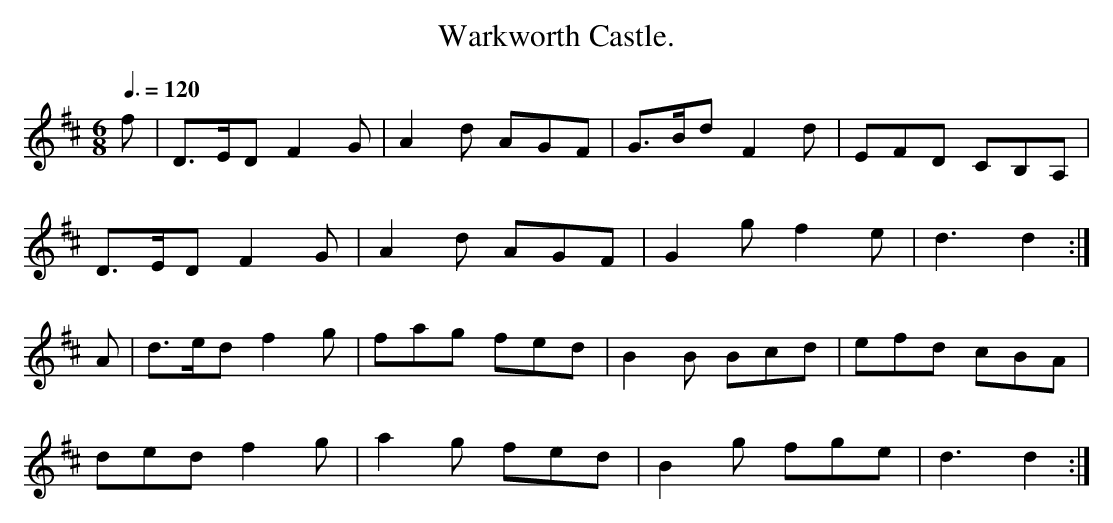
X:1
T:Warkworth Castle.
M:6/8
L:1/8
Q:3/8=120
K:D major
f|D>ED F2G|A2d AGF|G>Bd F2d|EFD CB,A,|
  D>ED F2G|A2d AGF|G2g  f2e|d3  d2  :|
A|d>ed f2g|fag fed|B2B  Bcd|efd cBA  |
  ded  f2g|a2g fed|B2g  fge|d3  d2  :|
